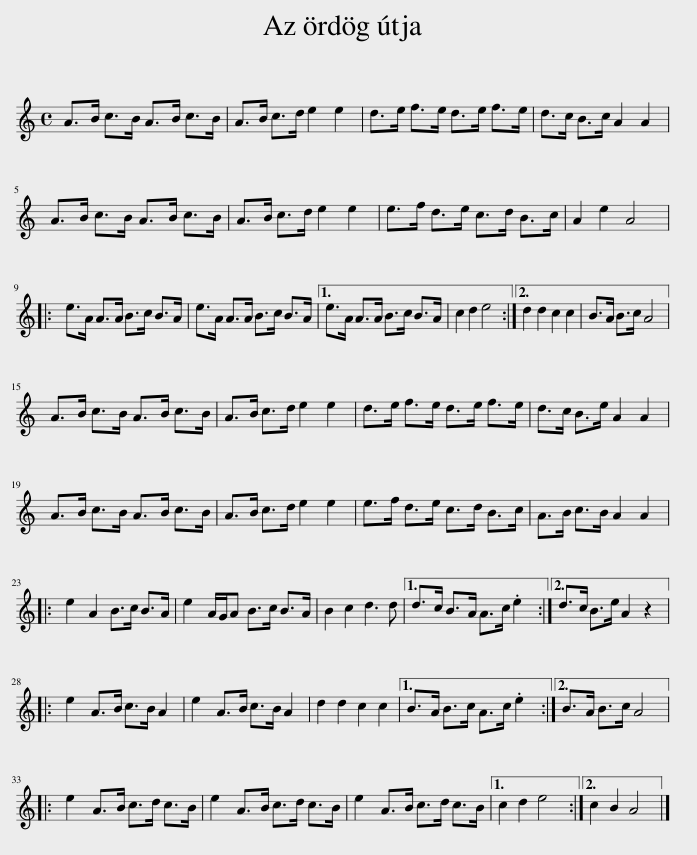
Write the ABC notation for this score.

X:1
L:1/8
M:4/4
I:linebreak $
K:C
V:1 treble
V:1
 A>B c>B A>B c>B | A>B c>d e2 e2 | d>e f>e d>e f>e | d>c B>c A2 A2 |$ A>B c>B A>B c>B | %5
 A>B c>d e2 e2 | e>f d>e c>d B>c | A2 e2 A4 |:$ e>A A>A B>c B>A | e>A A>A B>c B>A |1 %10
 e>A A>A B>c B>A | c2 d2 e4 :|2 d2 d2 c2 c2 | B>A B>c A4 ||$ A>B c>B A>B c>B | %15
 A>B c>d e2 e2 | d>e f>e d>e f>e | d>c B>e A2 A2 |$ A>B c>B A>B c>B | A>B c>d e2 e2 | %20
 e>f d>e c>d B>c | A>B c>B A2 A2 |:$ e2 A2 B>c B>A | e2 A/G/A B>c B>A | B2 c2 d3 d |1 %25
 d>c B>A A>c .e2 :|2 d>c B>e A2 z2 |:$ e2 A>B c>B A2 | e2 A>B c>B A2 | d2 d2 c2 c2 |1 %30
 B>A B>c A>c .e2 :|2 B>A B>c A4 |:$ e2 A>B c>d c>B | e2 A>B c>d c>B | e2 A>B c>d c>B |1 %35
 c2 d2 e4 :|2 c2 B2 A4 |] %37
